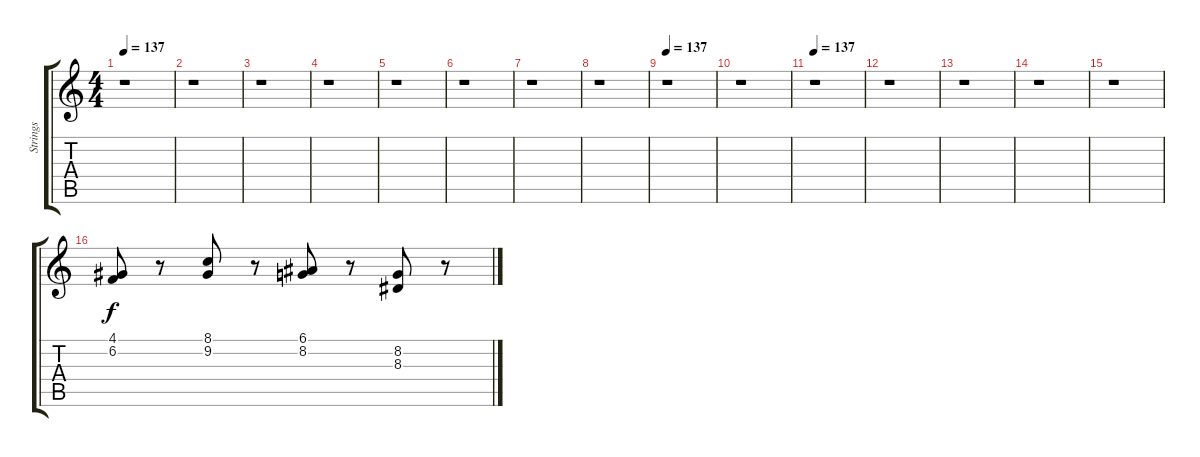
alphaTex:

\track ("Strings" "Strings") {instrument stringensemble1}
\staff {score tabs}
\tuning (E4 B3 G3 D3 A2 E2) {hide}
\ts (4 4)
\tempo 137
\clef g2
\ks c
r.1{dy f} |
r.1 |
r.1 |
r.1 |
r.1 |
r.1 |
r.1 |
r.1 |
\tempo 137
r.1 |
r.1 |
\tempo 137
r.1 |
r.1 |
r.1 |
r.1 |
r.1 |
(4.1 6.2).8 r.8 (8.1 9.2).8 r.8 (6.1 8.2).8 r.8 (8.2 8.3).8 r.8
